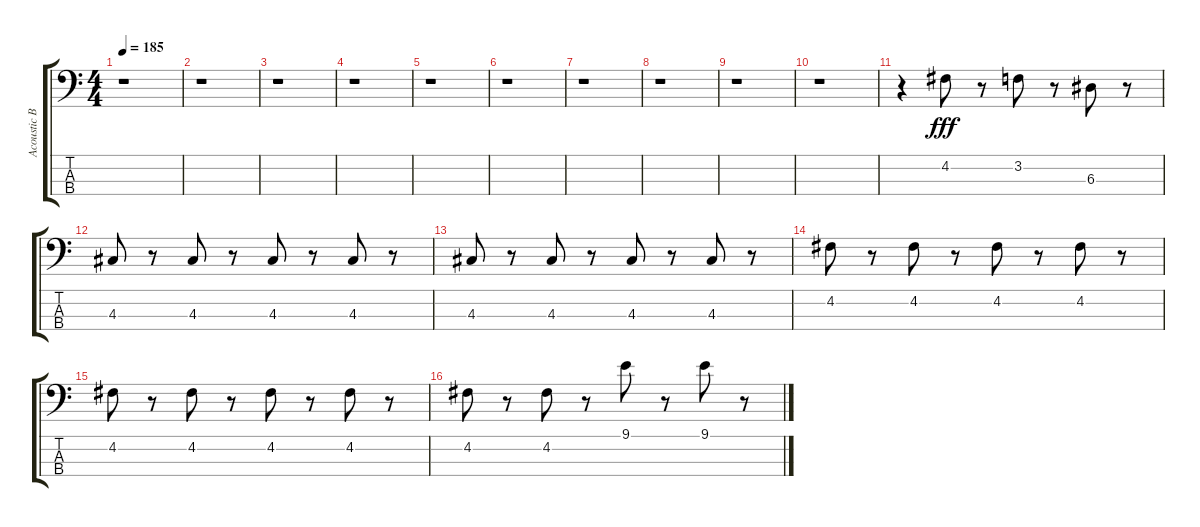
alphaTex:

\track ("Acoustic Bass " "Acoustic B") {instrument electricbassfinger}
\staff {score tabs}
\tuning (G2 D2 A1 E1) {hide}
\ts (4 4)
\tempo 185
\clef f4
\ks c
r.1{dy fff} |
r.1 |
r.1 |
r.1 |
r.1 |
r.1 |
r.1 |
r.1 |
r.1 |
r.1 |
r.4{volume 16 balance 8} 4.2.8 r.8 3.2.8 r.8 6.3.8 r.8 |
4.3.8 r.8 4.3.8 r.8 4.3.8 r.8 4.3.8 r.8 |
4.3.8 r.8 4.3.8 r.8 4.3.8 r.8 4.3.8 r.8 |
4.2.8 r.8 4.2.8 r.8 4.2.8 r.8 4.2.8 r.8 |
4.2.8 r.8 4.2.8 r.8 4.2.8 r.8 4.2.8 r.8 |
4.2.8 r.8 4.2.8 r.8 9.1.8 r.8 9.1.8 r.8
